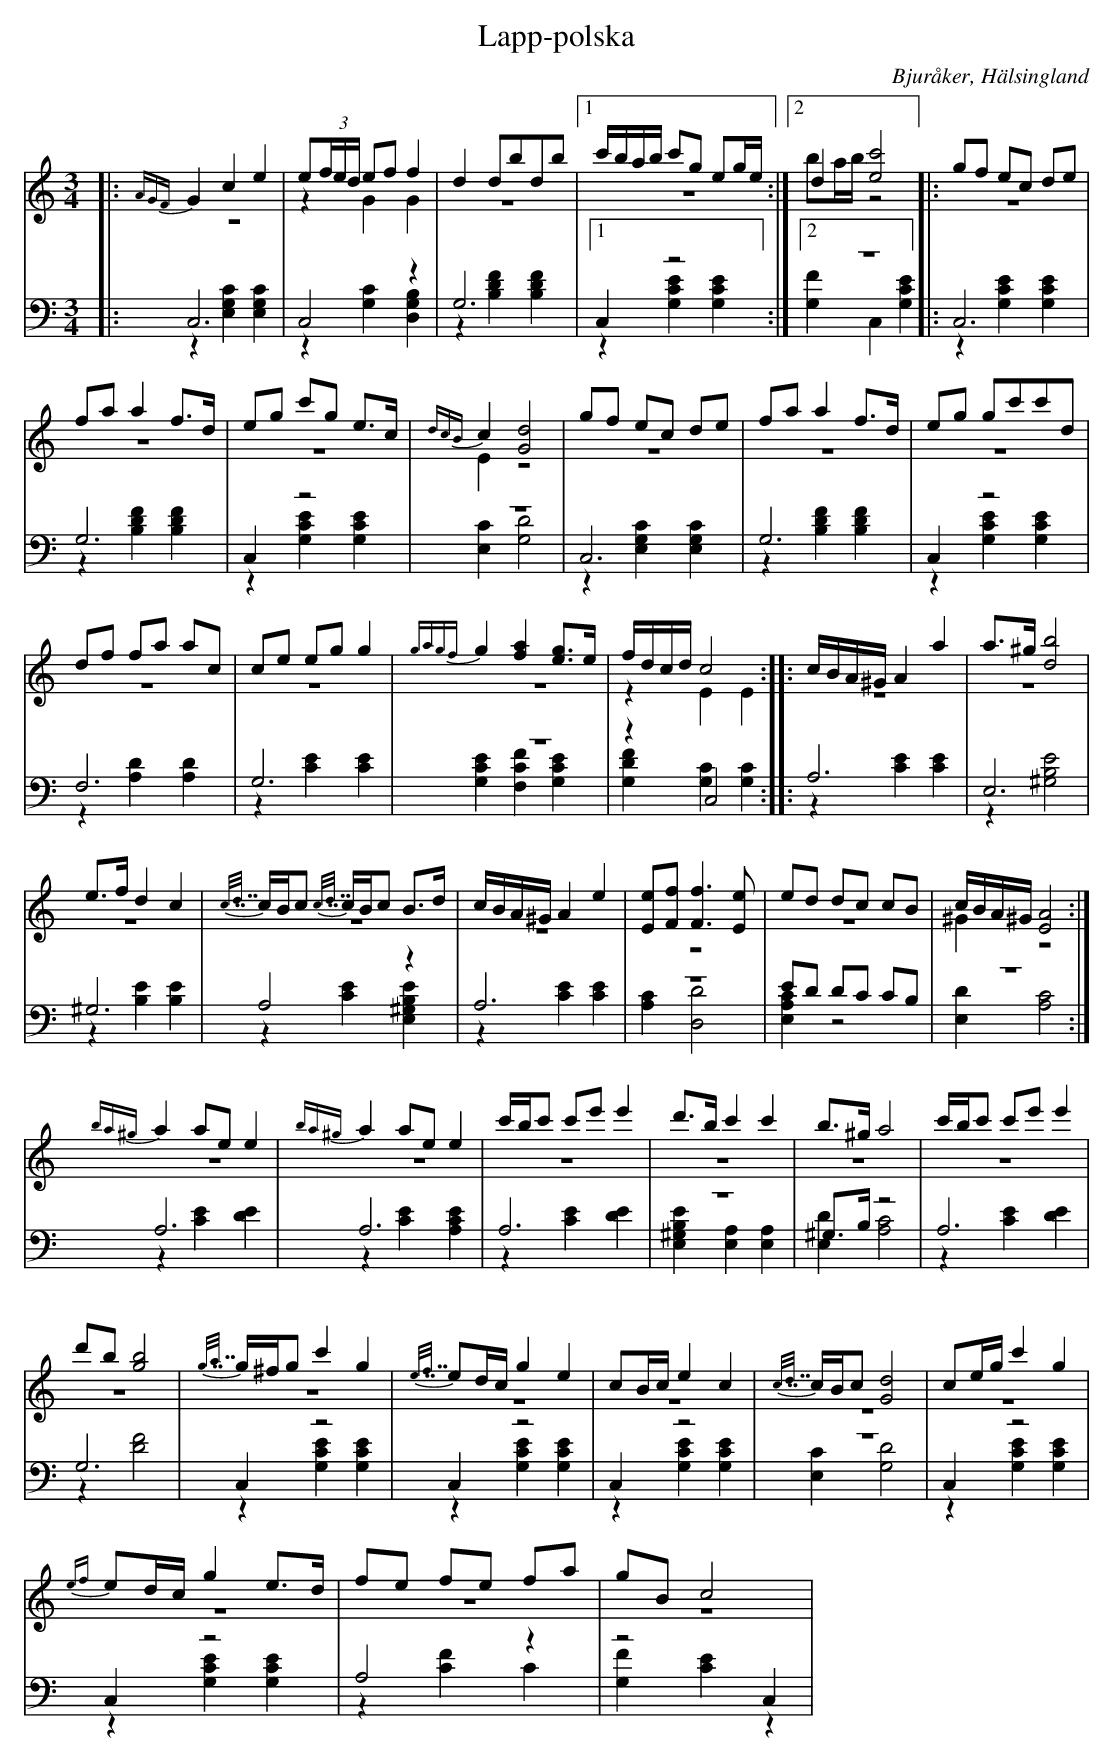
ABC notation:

X:1
T: Lapp-polska
O: Bjuråker, Hälsingland
M: 3/4
L: 1/8
K: C
V:1
V:2 merge
V:3
V:4 merge
V:1
|:{A4/3G4/3F4/3}G2 c2 e2|e(3f/e/d/ ef f2|d2 dbdb|1 c'/b/a/b/ c'g eg/e/:|2 d2 [e4c'4]|:gf ec de|
fa a2 f>d|eg c'g e>c|{d4/3c4/3B4/3}c2 [G4d4]|gf ec de|fa a2 f>d|eg gc'c'd|
df fa ac|ce eg g2|{g8/5a8/5g8/5f8/5}g2 [f2a2] [eg]>e|f/d/c/d/  c4::c/B/A/^G/ A2 a2|a>^g [d4b4]|
e>f d2 c2|{c7/8d7/8}c/B/c {c7/8d7/8}c/B/c B>d|c/B/A/^G/ A2 e2|[Ee][Ff] [F3f3] [Ee] |ed dc cB|c/B/A/^G/ [E4A4]:|
{ba^g}a2 ae e2|{ba^g}a2 ae e2|c'/b/c' c'e' e'2  |d'>b c'2 c'2|b>^g a4|c'/b/c' c'e' e'2|
d'b [g4b4]|{g7/8a7/8}g/^f/g c'2 g2|{e7/8f7/8}ed/c/ g2 e2|cB/c/ e2 c2|{c7/8d7/8}c/B/c [G4d4]|ce/g/ c'2 g2|
{ef}ed/c/ g2 e>d|fe fe fa|gB c4|
V:2
|:z6|z2 G2 G2|z6|1 z6:|2 ba/b/ z4|:z6|
z6|z6|E2 z4|z6|z6|z6|
z6|z6|z6|z2 E2 E2:||:z6|z6|
z6|z6|z6|z6|z6|^G2 z4:|
|z6|z6|z6|z6|z6|z6|
z6|z6|z6|z6|z6|z6|
z6|z6|z6|
V:3  clef=bass
|:C,6|C,4 z2|G,6|1 C,2 z4:|2 z6|:C,6|
G,6|C,2 z4|z6|C,6|G,6|C,2 z4|
F,6|G,6|z6|z2 C,4::A,6|E,6|
^G,6|A,4 z2|A,6|z6|ED DC CB,|z6:|
A,6|A,6|A,6|z6|^G,>B, z4|A,6|
G,6|C,2 z4|C,2 z4|C,2 z4|z6|C,2 z4|
C,2 z4|A,4 z2|z4 C,2|
V:4  clef=bass
|:z2 [E,2G,2C2] [E,2G,2C2]|z2 [G,2C2] [D,2G,2B,2]|z2 [B,2D2F2] [B,2D2F2]|1 z2 [G,2C2E2] [G,2C2E2]:|2 [G,2F2] C,2 [G,2C2E2]|:z2 [G,2C2E2] [G,2C2E2]|z2 [B,2D2F2] [B,2D2F2]|z2 [G,2C2E2] [G,2C2E2]|[E,2C2] [G,4D4]|z2 [E,2G,2C2] [E,2G,2C2]|z2 [B,2D2F2] [B,2D2F2]| z2 [G,2C2E2] [G,2C2E2]|
z2 [A,2D2] [A,2D2]|z2 [C2E2] [C2E2]|[G,2C2E2] [F,2C2F2] [G,2C2E2] |[G,2D2F2] [G,2C2] [G,2C2]::z2 [C2E2] [C2E2]|z2 [^G,4B,4E4]|
z2 [B,2E2] [B,2E2]|z2 [C2E2] [E,2^G,2B,2E2]|z2 [C2E2] [C2E2]|[A,2C2] [D,4D4]|[E,2A,2C2] z4|[E,2D2] [A,4C4]:|
z2 [C2E2] [D2E2]|z2 [C2E2] [A,2C2E2]|z2 [C2E2] [D2E2]|[E,2^G,2B,2E2] [A,2E,2] [A,2E,2]|[E,2D2] [A,4C4]|z2 [C2E2] [D2E2]|
z2 [D4F4]|z2 [G,2C2E2] [G,2C2E2]|z2 [G,2C2E2] [G,2C2E2]|z2 [G,2C2E2] [G,2C2E2]|[E,2C2] [G,4D4]|z2 [G,2C2E2] [G,2C2E2]|
z2 [G,2C2E2] [G,2C2E2]|z2 [C2F2] C2|[G,2F2] [C2E2] z2|
